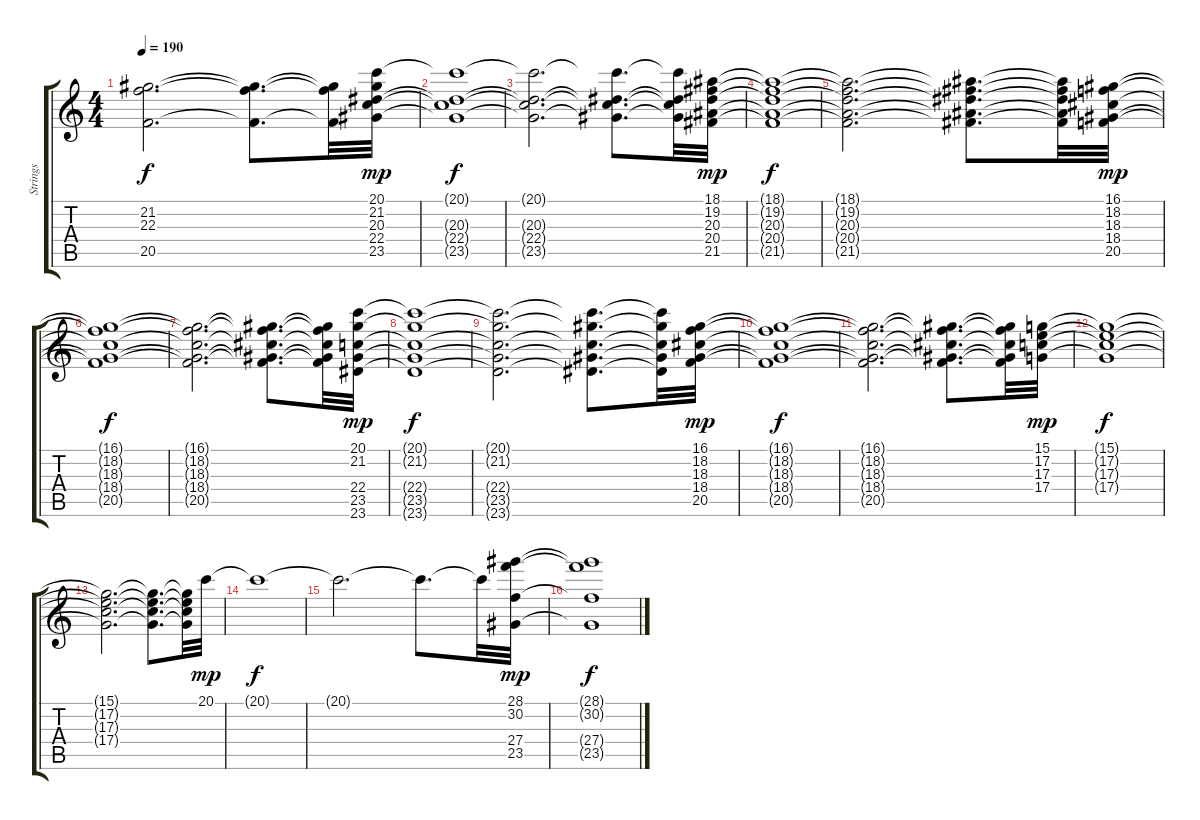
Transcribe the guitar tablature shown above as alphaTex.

\track ("Strings" "Strings") {instrument stringensemble2}
\staff {score tabs}
\tuning (E4 B3 G3 D3 A2 E2) {hide}
\ts (4 4)
\tempo 190
\clef g2
\ks c
(21.2{t} 22.3{t} 20.5{t}).2{d dy f} (21.2{t} 22.3{t} 20.5{t}).8{d} (21.2{t} 22.3{t} 20.5{t}).32 (20.1 21.2 20.3 22.4 23.5).32{dy mp} |
(20.1{t} 20.3{t} 22.4{t} 23.5{t}).1{dy f} |
(20.1{t} 20.3{t} 22.4{t} 23.5{t}).2{d} (20.1{t} 20.3{t} 22.4{t} 23.5{t}).8{d} (20.1{t} 20.3{t} 22.4{t} 23.5{t}).32 (18.1 19.2 20.3 20.4 21.5).32{dy mp} |
(18.1{t} 19.2{t} 20.3{t} 20.4{t} 21.5{t}).1{dy f} |
(18.1{t} 19.2{t} 20.3{t} 20.4{t} 21.5{t}).2{d} (18.1{t} 19.2{t} 20.3{t} 20.4{t} 21.5{t}).8{d} (18.1{t} 19.2{t} 20.3{t} 20.4{t} 21.5{t}).32 (16.1 18.2 18.3 18.4 20.5).32{dy mp} |
(16.1{t} 18.2{t} 18.3{t} 18.4{t} 20.5{t}).1{dy f} |
(16.1{t} 18.2{t} 18.3{t} 18.4{t} 20.5{t}).2{d} (16.1{t} 18.2{t} 18.3{t} 18.4{t} 20.5{t}).8{d} (16.1{t} 18.2{t} 18.3{t} 18.4{t} 20.5{t}).32 (20.1 21.2 22.4 23.5 23.6).32{dy mp} |
(20.1{t} 21.2{t} 22.4{t} 23.5{t} 23.6{t}).1{dy f} |
(20.1{t} 21.2{t} 22.4{t} 23.5{t} 23.6{t}).2{d} (20.1{t} 21.2{t} 22.4{t} 23.5{t} 23.6{t}).8{d} (20.1{t} 21.2{t} 22.4{t} 23.5{t} 23.6{t}).32 (16.1 18.2 18.3 18.4 20.5).32{dy mp} |
(16.1{t} 18.2{t} 18.3{t} 18.4{t} 20.5{t}).1{dy f} |
(16.1{t} 18.2{t} 18.3{t} 18.4{t} 20.5{t}).2{d} (16.1{t} 18.2{t} 18.3{t} 18.4{t} 20.5{t}).8{d} (16.1{t} 18.2{t} 18.3{t} 18.4{t} 20.5{t}).32 (15.1 17.2 17.3 17.4).32{dy mp} |
(15.1{t} 17.2{t} 17.3{t} 17.4{t}).1{dy f} |
(15.1{t} 17.2{t} 17.3{t} 17.4{t}).2{d} (15.1{t} 17.2{t} 17.3{t} 17.4{t}).8{d} (15.1{t} 17.2{t} 17.3{t} 17.4{t}).32 20.1.32{dy mp} |
20.1{t}.1{dy f} |
20.1{t}.2{d} 20.1{t}.8{d} 20.1{t}.32 (28.1 30.2 27.4 23.5).32{dy mp} |
(28.1{t} 30.2{t} 27.4{t} 23.5{t}).1{dy f}
